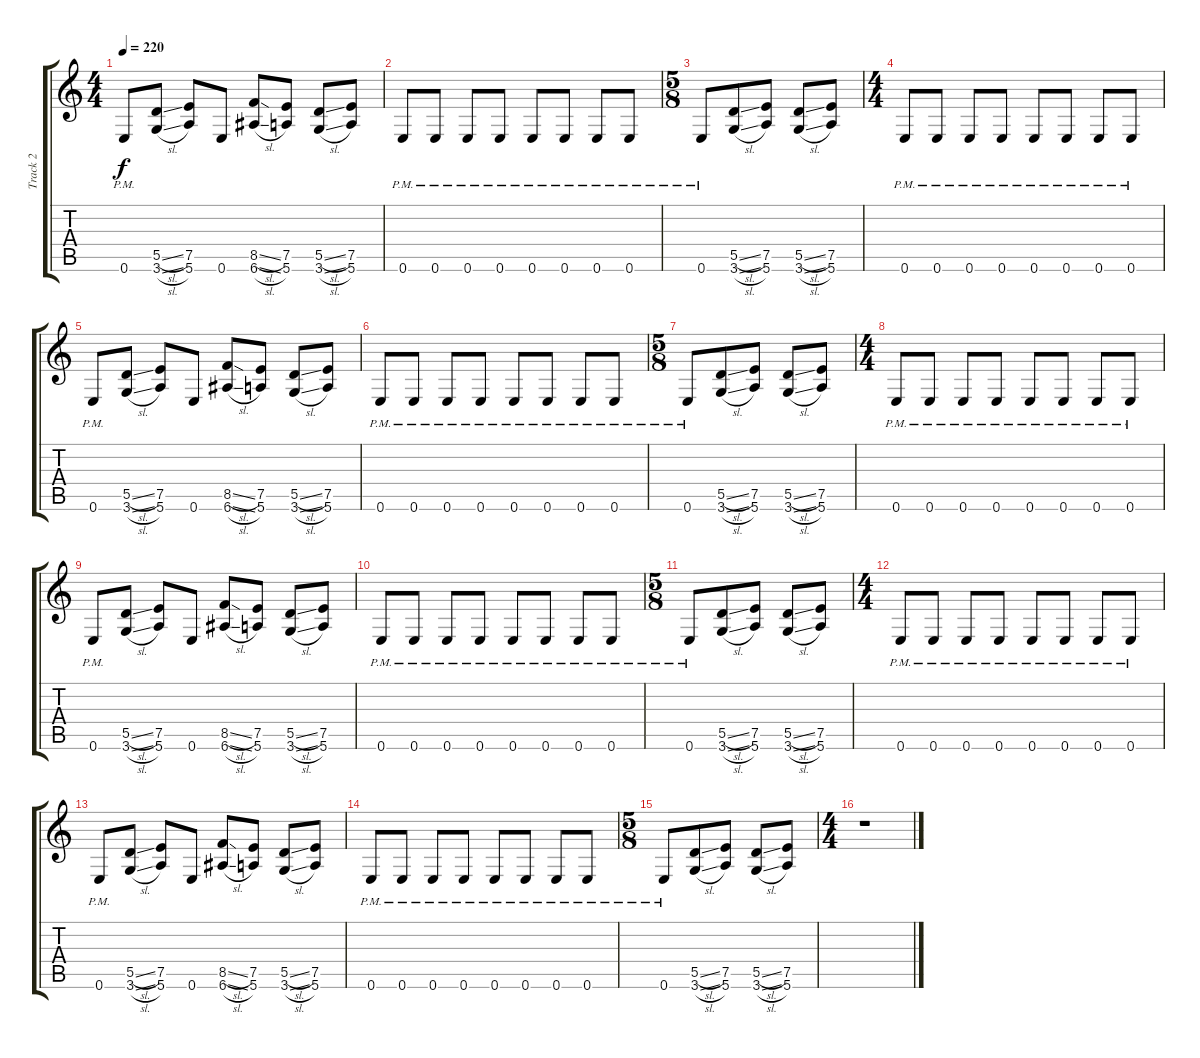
\track ("Track 2" "Track 2") {instrument distortionguitar}
\staff {score tabs}
\tuning (E4 B3 G3 D3 A2 E2) {hide}
\ts (4 4)
\tempo 220
\clef g2
\ks c
0.6{pm}.8{dy f} (5.5{sl} 3.6{sl}).8 (7.5 5.6).8 0.6.8 (8.5{sl} 6.6{sl}).8 (7.5 5.6).8 (5.5{sl} 3.6{sl}).8 (7.5 5.6).8 |
0.6{pm}.8 0.6{pm}.8 0.6{pm}.8 0.6{pm}.8 0.6{pm}.8 0.6{pm}.8 0.6{pm}.8 0.6{pm}.8 |
\ts (5 8)
0.6{pm}.8 (5.5{sl} 3.6{sl}).8 (7.5 5.6).8 (5.5{sl} 3.6{sl}).8 (7.5 5.6).8 |
\ts (4 4)
0.6{pm}.8 0.6{pm}.8 0.6{pm}.8 0.6{pm}.8 0.6{pm}.8 0.6{pm}.8 0.6{pm}.8 0.6{pm}.8 |
0.6{pm}.8 (5.5{sl} 3.6{sl}).8 (7.5 5.6).8 0.6.8 (8.5{sl} 6.6{sl}).8 (7.5 5.6).8 (5.5{sl} 3.6{sl}).8 (7.5 5.6).8 |
0.6{pm}.8 0.6{pm}.8 0.6{pm}.8 0.6{pm}.8 0.6{pm}.8 0.6{pm}.8 0.6{pm}.8 0.6{pm}.8 |
\ts (5 8)
0.6{pm}.8 (5.5{sl} 3.6{sl}).8 (7.5 5.6).8 (5.5{sl} 3.6{sl}).8 (7.5 5.6).8 |
\ts (4 4)
0.6{pm}.8 0.6{pm}.8 0.6{pm}.8 0.6{pm}.8 0.6{pm}.8 0.6{pm}.8 0.6{pm}.8 0.6{pm}.8 |
0.6{pm}.8 (5.5{sl} 3.6{sl}).8 (7.5 5.6).8 0.6.8 (8.5{sl} 6.6{sl}).8 (7.5 5.6).8 (5.5{sl} 3.6{sl}).8 (7.5 5.6).8 |
0.6{pm}.8 0.6{pm}.8 0.6{pm}.8 0.6{pm}.8 0.6{pm}.8 0.6{pm}.8 0.6{pm}.8 0.6{pm}.8 |
\ts (5 8)
0.6{pm}.8 (5.5{sl} 3.6{sl}).8 (7.5 5.6).8 (5.5{sl} 3.6{sl}).8 (7.5 5.6).8 |
\ts (4 4)
0.6{pm}.8 0.6{pm}.8 0.6{pm}.8 0.6{pm}.8 0.6{pm}.8 0.6{pm}.8 0.6{pm}.8 0.6{pm}.8 |
0.6{pm}.8 (5.5{sl} 3.6{sl}).8 (7.5 5.6).8 0.6.8 (8.5{sl} 6.6{sl}).8 (7.5 5.6).8 (5.5{sl} 3.6{sl}).8 (7.5 5.6).8 |
0.6{pm}.8 0.6{pm}.8 0.6{pm}.8 0.6{pm}.8 0.6{pm}.8 0.6{pm}.8 0.6{pm}.8 0.6{pm}.8 |
\ts (5 8)
0.6{pm}.8 (5.5{sl} 3.6{sl}).8 (7.5 5.6).8 (5.5{sl} 3.6{sl}).8 (7.5 5.6).8 |
\ts (4 4)
r.1
